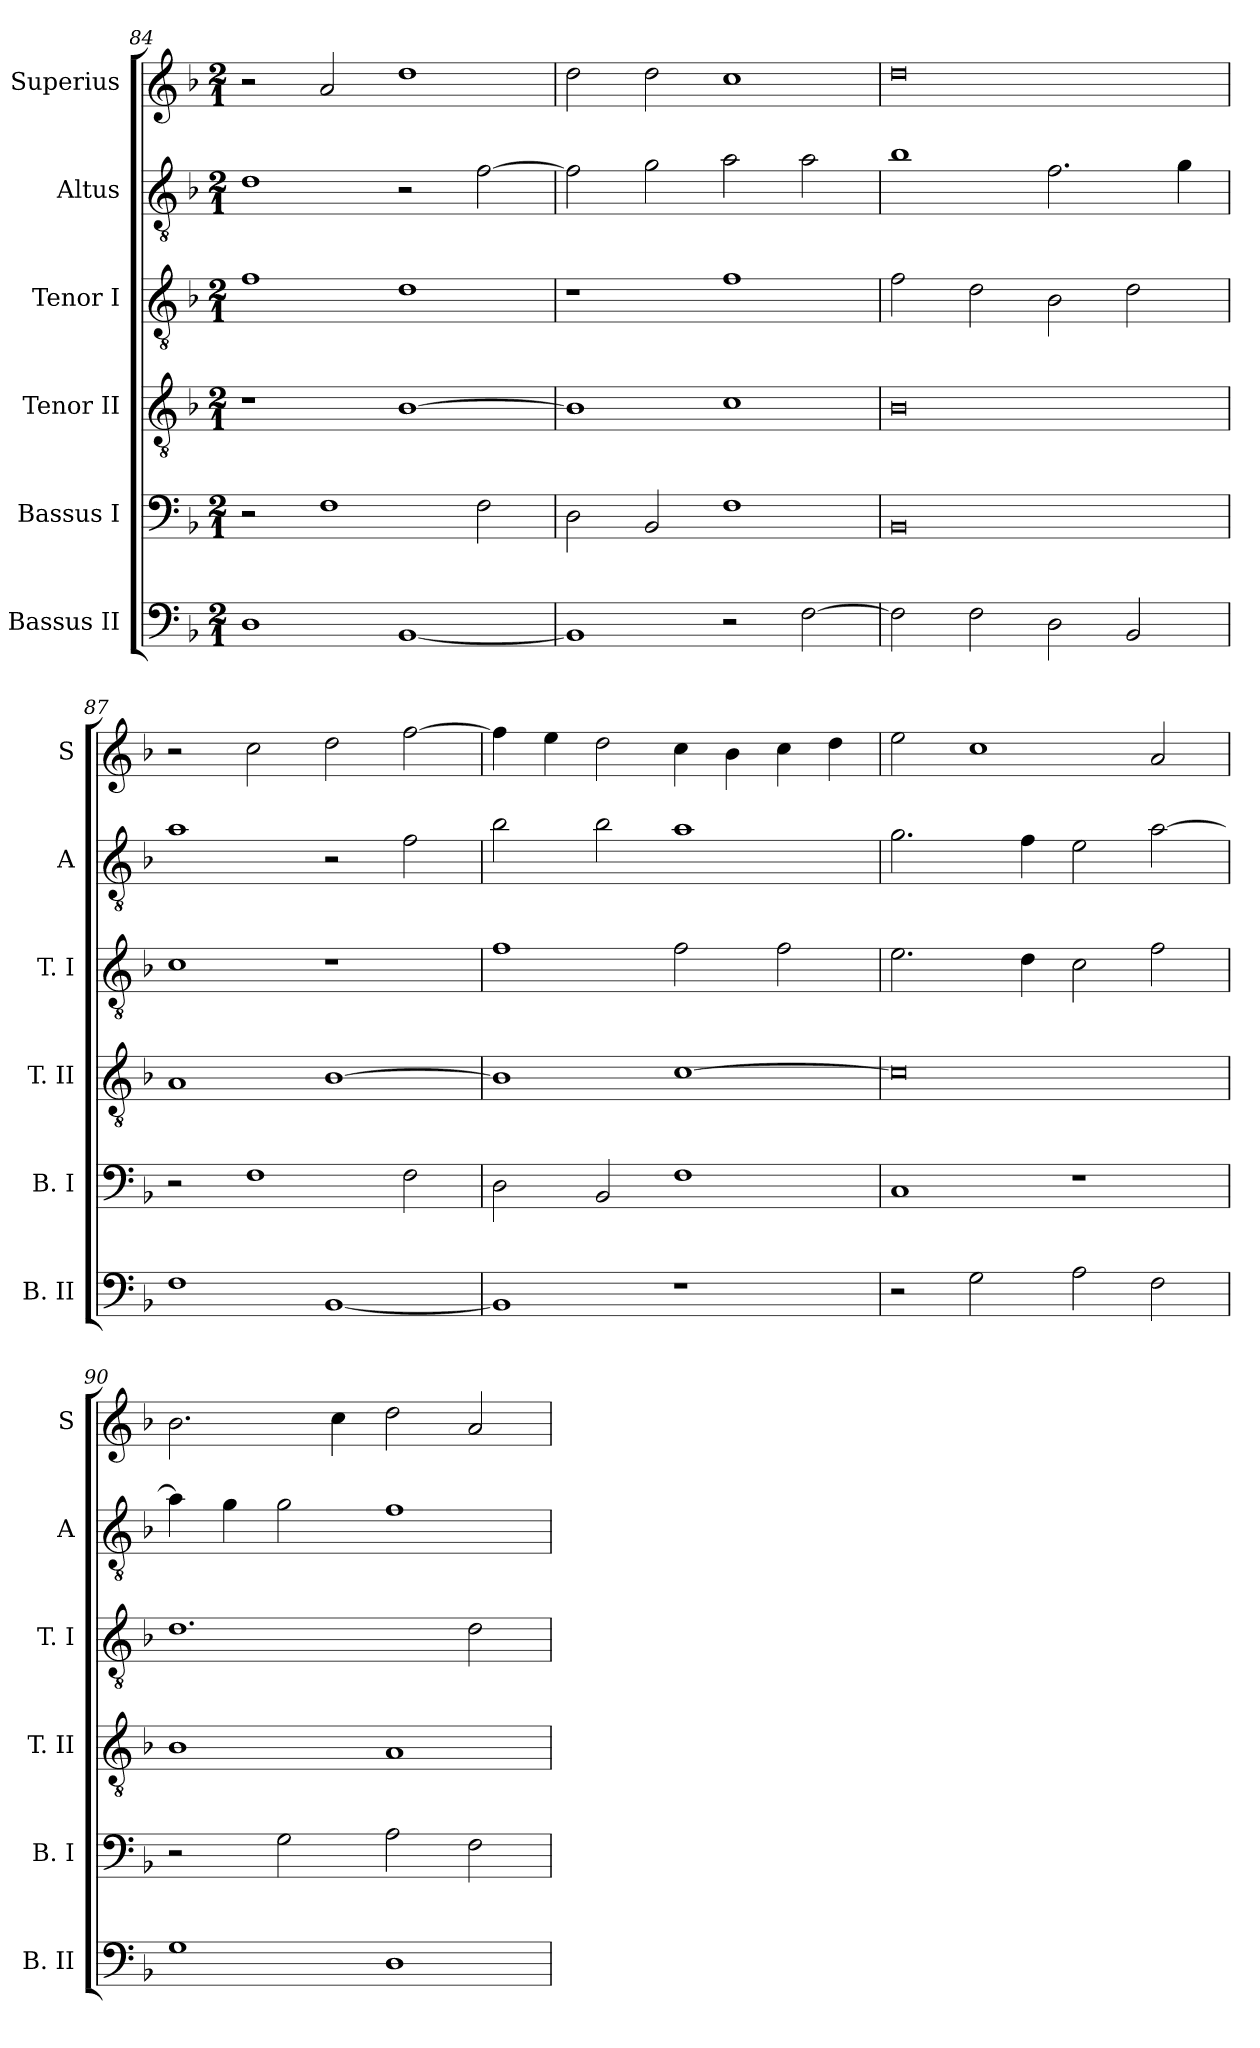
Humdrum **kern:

**kern	**kern	**kern	**kern	**kern	**kern
*part6	*part5	*part4	*part3	*part2	*part1
*staff6	*staff5	*staff4	*staff3	*staff2	*staff1
*I"Bassus II	*I"Bassus I	*I"Tenor II	*I"Tenor I	*I"Altus	*I"Superius
*I'B. II	*I'B. I	*I'T. II	*I'T. I	*I'A	*I'S
*clefF4	*clefF4	*clefGv2	*clefGv2	*clefGv2	*clefG2
*k[b-]	*k[b-]	*k[b-]	*k[b-]	*k[b-]	*k[b-]
*F:	*F:	*F:	*F:	*F:	*F:
*M2/1	*M2/1	*M2/1	*M2/1	*M2/1	*M2/1
=84	=84	=84	=84	=84	=84
1D	2r	1r	1f	1d	2r
.	1F	.	.	.	2a
[1BB-	.	[1B-	1d	2r	1dd
.	2F	.	.	[2f	.
=85	=85	=85	=85	=85	=85
1BB-]	2D	1B-]	1r	2f]	2dd
.	2BB-	.	.	2g	2dd
2r	1F	1c	1f	2a	1cc
[2F	.	.	.	2a	.
=86	=86	=86	=86	=86	=86
2F]	0BB-	0B-	2f	1b-	0dd
2F	.	.	2d	.	.
2D	.	.	2B-	2.f	.
2BB-	.	.	2d	.	.
.	.	.	.	4g	.
=87	=87	=87	=87	=87	=87
1F	2r	1A	1c	1a	2r
.	1F	.	.	.	2cc
[1BB-	.	[1B-	1r	2r	2dd
.	2F	.	.	2f	[2ff
=88	=88	=88	=88	=88	=88
1BB-]	2D	1B-]	1f	2b-	4ff]
.	.	.	.	.	4ee
.	2BB-	.	.	2b-	2dd
1r	1F	[1c	2f	1a	4cc
.	.	.	.	.	4b-
.	.	.	2f	.	4cc
.	.	.	.	.	4dd
=89	=89	=89	=89	=89	=89
2r	1C	0c]	2.e	2.g	2ee
2G	.	.	.	.	1cc
.	.	.	4d	4f	.
2A	1r	.	2c	2e	.
2F	.	.	2f	[2a	2a
=90	=90	=90	=90	=90	=90
1G	2r	1B-	1.d	4a]	2.b-
.	.	.	.	4g	.
.	2G	.	.	2g	.
.	.	.	.	.	4cc
1D	2A	1A	.	1f	2dd
.	2F	.	2d	.	2a
=	=	=	=	=	=
*-	*-	*-	*-	*-	*-
